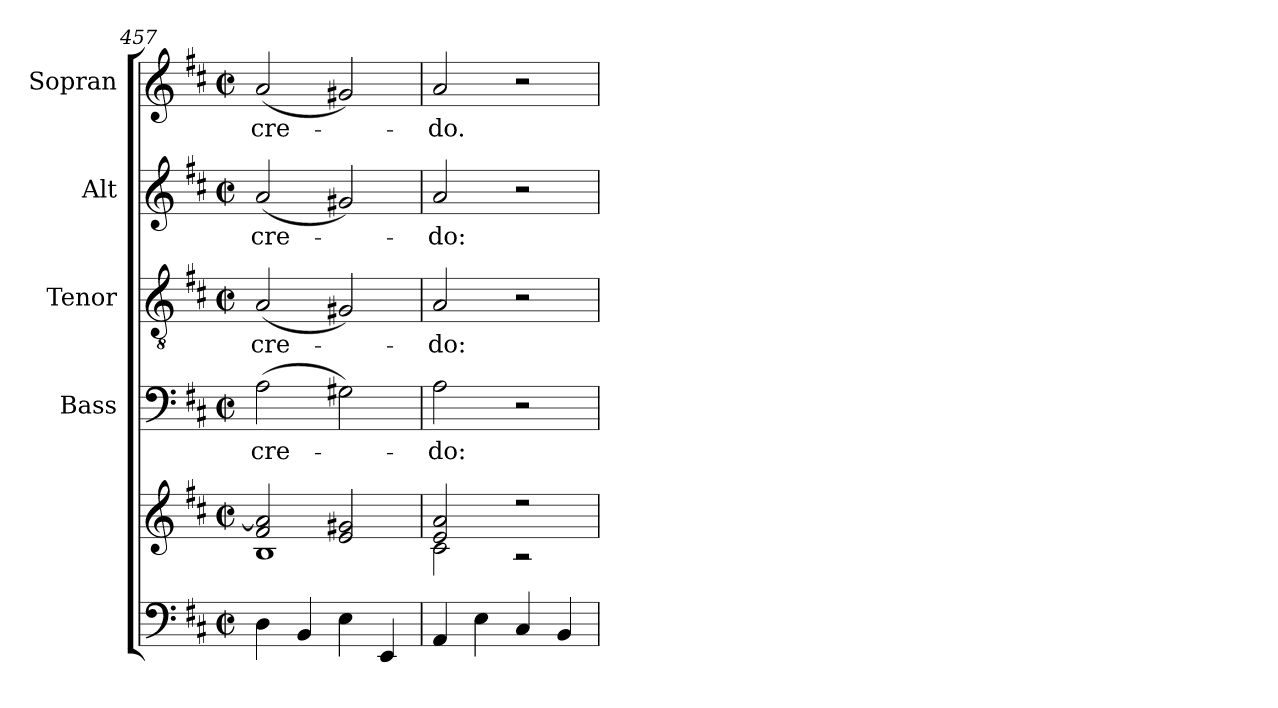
**kern	**kern	**kern	**text	**kern	**text	**kern	**text	**kern	**text
*part5	*part5	*part4	*part4	*part3	*part3	*part2	*part2	*part1	*part1
*staff6	*staff5	*staff4	*staff4	*staff3	*staff3	*staff2	*staff2	*staff1	*staff1
*	*	*I"Bass	*	*I"Tenor	*	*I"Alt	*	*I"Sopran	*
*	*	*I'B.	*	*I'T.	*	*I'A.	*	*I'S.	*
!!LO:PB:g=z
*clefF4	*clefG2	*clefF4	*	*clefGv2	*	*clefG2	*	*clefG2	*
*k[f#c#]	*k[f#c#]	*k[f#c#]	*	*k[f#c#]	*	*k[f#c#]	*	*k[f#c#]	*
*D:	*D:	*D:	*	*D:	*	*D:	*	*D:	*
*M2/2	*M2/2	*M2/2	*	*M2/2	*	*M2/2	*	*M2/2	*
*met(c|)	*met(c|)	*met(c|)	*	*met(c|)	*	*met(c|)	*	*met(c|)	*
=457	=457	=457	=457	=457	=457	=457	=457	=457	=457
*	*^	*	*	*	*	*	*	*	*
!	!	!	!	!LO:LY:b	!	!LO:LY:b	!	!LO:LY:b	!	!LO:LY:b
4D\	2f#/ 2a/]	1B	(>2A\	cre-	(<2A/	cre-	(<2a/	cre-	(<2a/	cre-
4BB/	.	.	.	.	.	.	.	.	.	.
4E\	2e/ 2g#X/	.	2G#X\)	.	2G#X/)	.	2g#X/)	.	2g#X/)	.
4EE/	.	.	.	.	.	.	.	.	.	.
=458	=458	=458	=458	=458	=458	=458	=458	=458	=458	=458
!	!	!	!	!LO:LY:b	!	!LO:LY:b	!	!LO:LY:b	!	!LO:LY:b
4AA/	2e/ 2a/	2c#\	2A\	-do:	2A/	-do:	2a/	-do:	2a/	-do.
4E\	.	.	.	.	.	.	.	.	.	.
4C#/	2r	2r	2r	.	2r	.	2r	.	2r	.
4BB/	.	.	.	.	.	.	.	.	.	.
*	*v	*v	*	*	*	*	*	*	*	*
=	=	=	=	=	=	=	=	=	=
*-	*-	*-	*-	*-	*-	*-	*-	*-	*-
